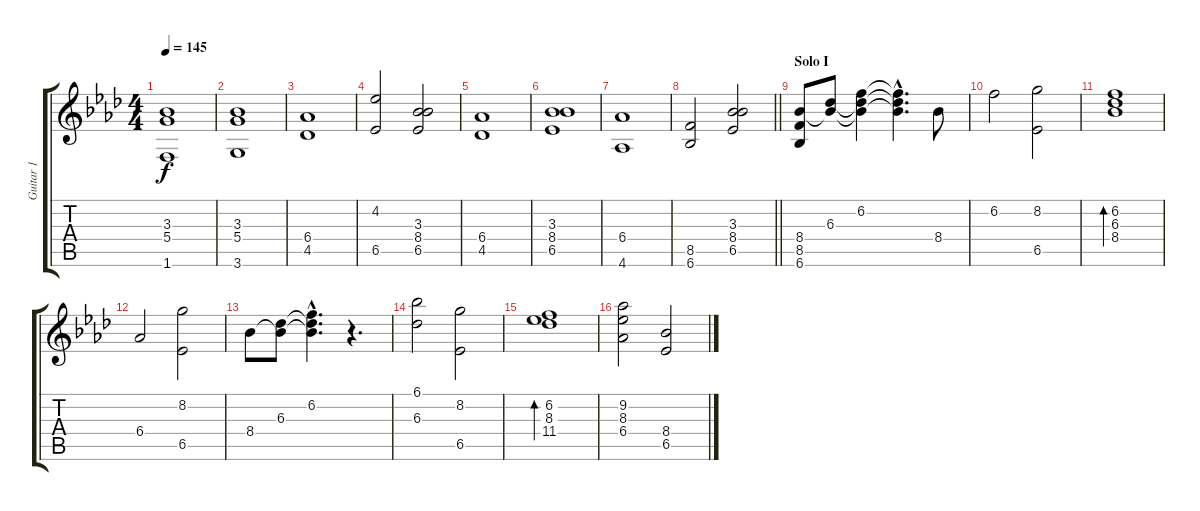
\track ("Guitar 1" "Guitar 1") {instrument electricguitarjazz}
\staff {score tabs}
\tuning (E4 B3 G3 D3 A2 E2) {hide}
\ts (4 4)
\tempo 145
\clef g2
\ks ab
(3.3 5.4 1.6).1{dy f} |
(3.3 5.4 3.6).1 |
(6.4 4.5).1 |
(4.2 6.5).2 (3.3 8.4 6.5).2 |
(6.4 4.5).1 |
(3.3 8.4 6.5).1 |
(6.4 4.6).1 |
\barLineRight lightlight
(8.5 6.6).2 (3.3 8.4 6.5).2 |
\section ("" "Solo I")
(8.4 8.5 6.6).8 (6.3 8.4{t}).8 (6.2 6.3{t} 8.4{t}).4 (6.2{hac t} 6.3{hac t} 8.4{hac t}).4{d} 8.4.8 |
6.2.2 (8.2 6.5).2 |
(6.2 6.3 8.4).1{bd 120} |
6.4.2 (8.2 6.5).2 |
8.4.8 (6.3 8.4{t}).8 (6.2{hac} 6.3{hac t} 8.4{hac t}).4{d} r.4{d} |
(6.1 6.3).2 (8.2 6.5).2 |
(6.2 8.3 11.4).1{bd 120} |
(9.2 8.3 6.4).2 (8.4 6.5).2
